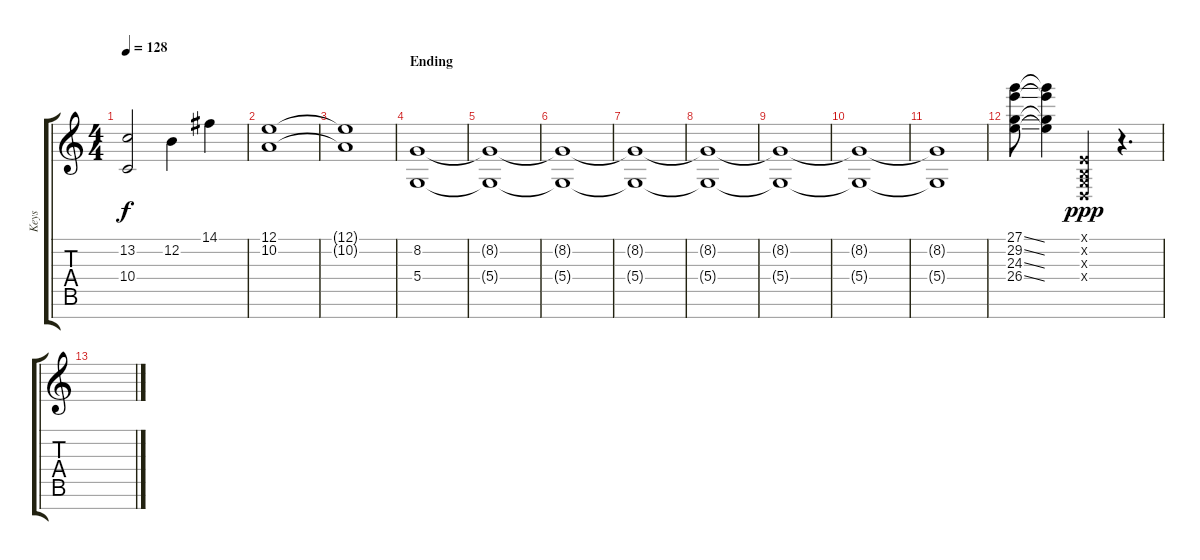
\track ("Keys" "Keys") {instrument stringensemble1}
\staff {score tabs}
\tuning (E4 B3 G3 D3 A2 E2 B1) {hide}
\ts (4 4)
\tempo 128
\clef g2
\ks c
(13.2{t} 10.4{t}).2{dy f} 12.2.4 14.1.4 |
(12.1 10.2).1 |
(12.1{t} 10.2{t}).1 |
\section ("" "Ending")
(8.2 5.4).1{volume 6 balance 7} |
(8.2{t} 5.4{t}).1 |
(8.2{t} 5.4{t}).1 |
(8.2{t} 5.4{t}).1 |
(8.2{t} 5.4{t}).1 |
(8.2{t} 5.4{t}).1 |
(8.2{t} 5.4{t}).1 |
(8.2{t} 5.4{t}).1 |
(27.1{ss} 29.2{ss} 24.3{ss} 26.4{ss}).8{volume 9 balance 3 instrument pad7halo} (27.1{t} 29.2{t} 24.3{t} 26.4{t}).4{volume 0} (0.1{x} 0.2{x} 0.3{x} 0.4{x}).4{dy ppp} r.4{d} |
\section ("" "")
